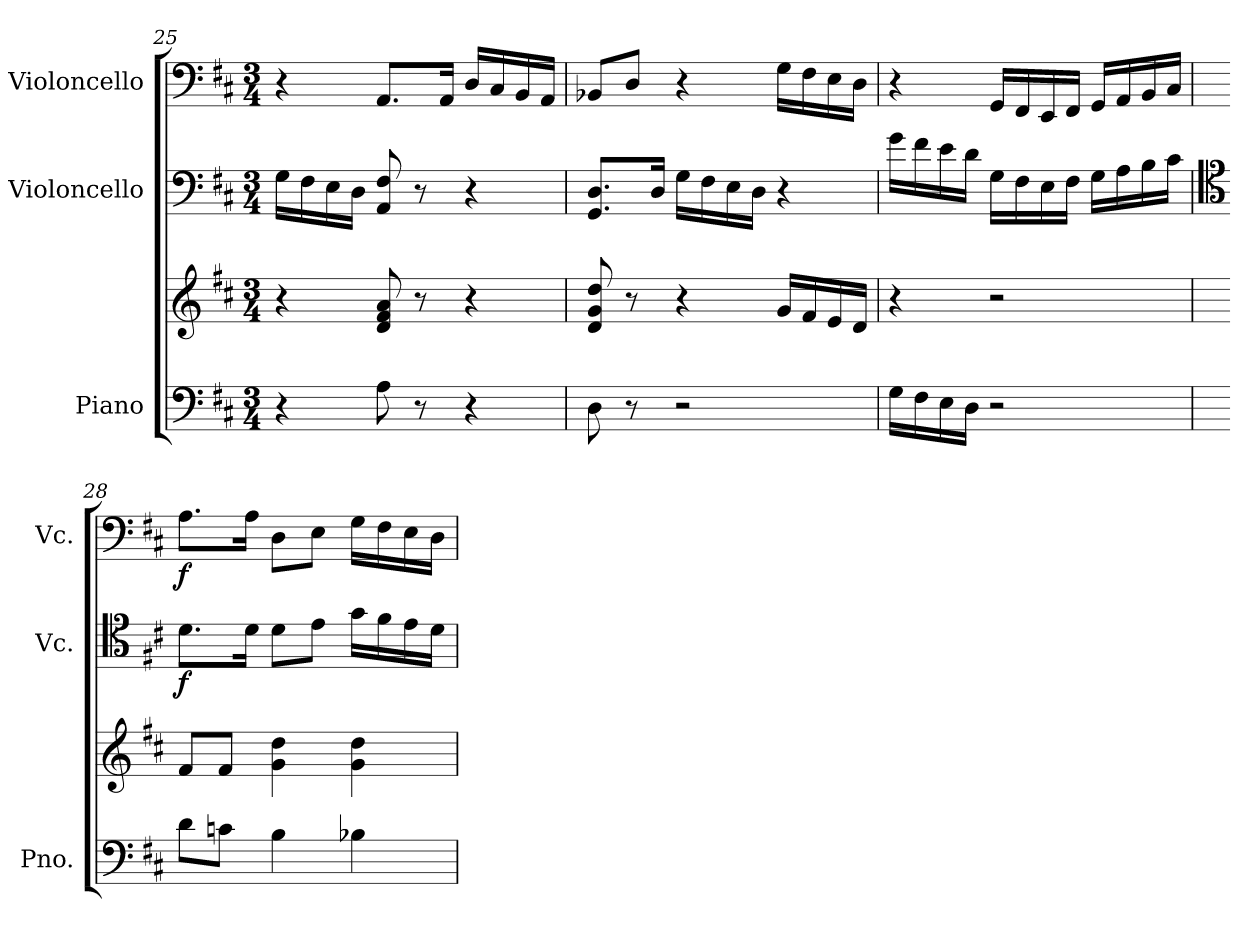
**kern	**kern	**kern	**dynam	**kern	**dynam
*part3	*part3	*part2	*part2	*part1	*part1
*staff4	*staff3	*staff2	*staff2	*staff1	*staff1
*I"Piano	*	*I"Violoncello	*	*I"Violoncello	*
*I'Pno.	*	*I'Vc.	*	*I'Vc.	*
*clefF4	*clefG2	*clefF4	*	*clefF4	*
*k[f#c#]	*k[f#c#]	*k[f#c#]	*	*k[f#c#]	*
*M3/4	*M3/4	*M3/4	*	*M3/4	*
=25	=25	=25	=25	=25	=25
4r	4r	16G\LL	.	4r	.
.	.	16F#\	.	.	.
.	.	16E\	.	.	.
.	.	16D\JJ	.	.	.
8A\	8d/ 8f#/ 8a/	8AA/ 8F#/	.	8.AA/L	.
8r	8r	8r	.	.	.
.	.	.	.	16AA/Jk	.
4r	4r	4r	.	16D/LL	.
.	.	.	.	16C#/	.
.	.	.	.	16BB/	.
.	.	.	.	16AA/JJ	.
=26	=26	=26	=26	=26	=26
8D\	8d/ 8g/ 8dd/	8.GG/ 8.D/L	.	8BB-X/L	.
8r	8r	.	.	8D/J	.
.	.	16D/Jk	.	.	.
2r	4r	16G\LL	.	4r	.
.	.	16F#\	.	.	.
.	.	16E\	.	.	.
.	.	16D\JJ	.	.	.
.	16g/LL	4r	.	16G\LL	.
.	16f#/	.	.	16F#\	.
.	16e/	.	.	16E\	.
.	16d/JJ	.	.	16D\JJ	.
!!LO:LB:g=z
=27	=27	=27	=27	=27	=27
16G\LL	4r	16g\LL	.	4r	.
16F#\	.	16f#\	.	.	.
16E\	.	16e\	.	.	.
16D\JJ	.	16d\JJ	.	.	.
2r	2r	16G\LL	.	16GG/LL	.
.	.	16F#\	.	16FF#/	.
.	.	16E\	.	16EE/	.
.	.	16F#\JJ	.	16FF#/JJ	.
.	.	16G\LL	.	16GG/LL	.
.	.	16A\	.	16AA/	.
.	.	16B\	.	16BB/	.
.	.	16c#\JJ	.	16C#/JJ	.
=28	=28	=28	=28	=28	=28
*	*	*clefC4	*	*	*
!	!	!	!LO:DY:b	!	!LO:DY:b
8d\L	8f#/L	8.d\L	f	8.A\L	f
8cn\J	8f#/J	.	.	.	.
.	.	16d\Jk	.	16A\Jk	.
4B\	4g\ 4dd\	8d\L	.	8D\L	.
.	.	8e\J	.	8E\J	.
4B-X\	4g\ 4dd\	16g\LL	.	16G\LL	.
.	.	16f#\	.	16F#\	.
.	.	16e\	.	16E\	.
.	.	16d\JJ	.	16D\JJ	.
=	=	=	=	=	=
*-	*-	*-	*-	*-	*-
